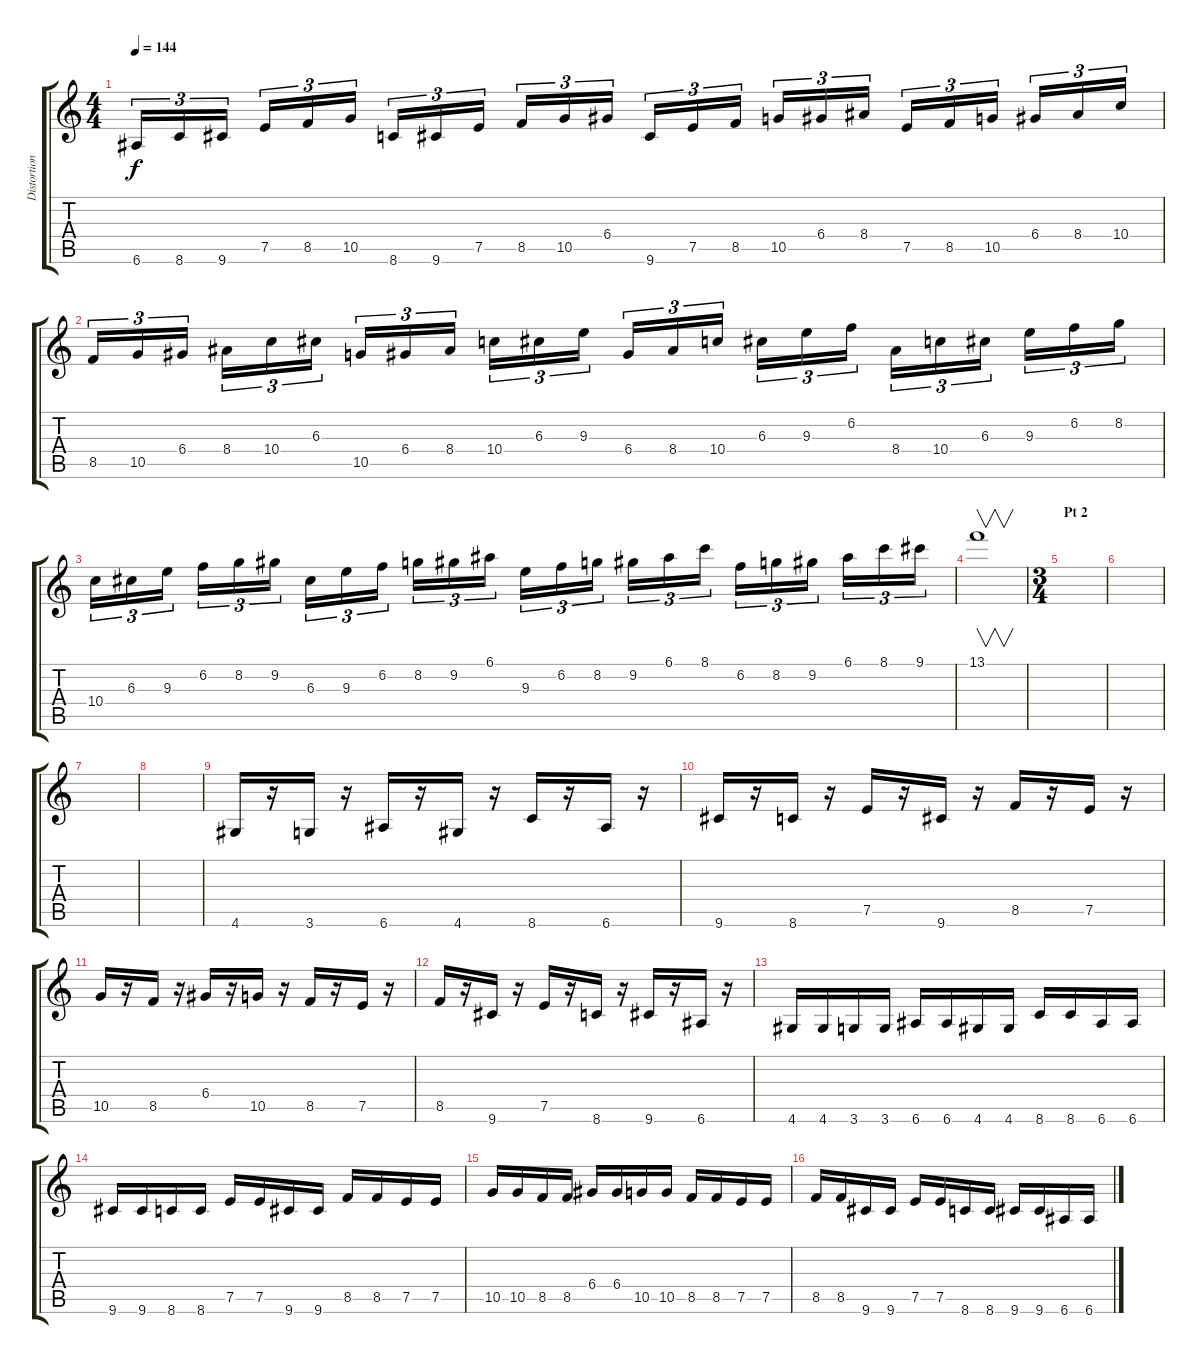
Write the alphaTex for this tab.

\track ("Distortion Guitar" "Distortion") {instrument distortionguitar}
\staff {score tabs}
\tuning (E4 B3 G3 D3 A2 E2) {hide}
\ts (4 4)
\tempo 144
\clef g2
\ks c
6.6.16{tu (3 2) dy f} 8.6.16{tu (3 2)} 9.6.16{tu (3 2)} 7.5.16{tu (3 2)} 8.5.16{tu (3 2)} 10.5.16{tu (3 2)} 8.6.16{tu (3 2)} 9.6.16{tu (3 2)} 7.5.16{tu (3 2)} 8.5.16{tu (3 2)} 10.5.16{tu (3 2)} 6.4.16{tu (3 2)} 9.6.16{tu (3 2)} 7.5.16{tu (3 2)} 8.5.16{tu (3 2)} 10.5.16{tu (3 2)} 6.4.16{tu (3 2)} 8.4.16{tu (3 2)} 7.5.16{tu (3 2)} 8.5.16{tu (3 2)} 10.5.16{tu (3 2)} 6.4.16{tu (3 2)} 8.4.16{tu (3 2)} 10.4.16{tu (3 2)} |
8.5.16{tu (3 2)} 10.5.16{tu (3 2)} 6.4.16{tu (3 2)} 8.4.16{tu (3 2)} 10.4.16{tu (3 2)} 6.3.16{tu (3 2)} 10.5.16{tu (3 2)} 6.4.16{tu (3 2)} 8.4.16{tu (3 2)} 10.4.16{tu (3 2)} 6.3.16{tu (3 2)} 9.3.16{tu (3 2)} 6.4.16{tu (3 2)} 8.4.16{tu (3 2)} 10.4.16{tu (3 2)} 6.3.16{tu (3 2)} 9.3.16{tu (3 2)} 6.2.16{tu (3 2)} 8.4.16{tu (3 2)} 10.4.16{tu (3 2)} 6.3.16{tu (3 2)} 9.3.16{tu (3 2)} 6.2.16{tu (3 2)} 8.2.16{tu (3 2)} |
10.4.16{tu (3 2)} 6.3.16{tu (3 2)} 9.3.16{tu (3 2)} 6.2.16{tu (3 2)} 8.2.16{tu (3 2)} 9.2.16{tu (3 2)} 6.3.16{tu (3 2)} 9.3.16{tu (3 2)} 6.2.16{tu (3 2)} 8.2.16{tu (3 2)} 9.2.16{tu (3 2)} 6.1.16{tu (3 2)} 9.3.16{tu (3 2)} 6.2.16{tu (3 2)} 8.2.16{tu (3 2)} 9.2.16{tu (3 2)} 6.1.16{tu (3 2)} 8.1.16{tu (3 2)} 6.2.16{tu (3 2)} 8.2.16{tu (3 2)} 9.2.16{tu (3 2)} 6.1.16{tu (3 2)} 8.1.16{tu (3 2)} 9.1.16{tu (3 2)} |
13.1.1{v} |
\ts (3 4)
\section ("" "Pt 2")
|
|
|
|
4.6.16 r.16 3.6.16 r.16 6.6.16 r.16 4.6.16 r.16 8.6.16 r.16 6.6.16 r.16 |
9.6.16 r.16 8.6.16 r.16 7.5.16 r.16 9.6.16 r.16 8.5.16 r.16 7.5.16 r.16 |
10.5.16 r.16 8.5.16 r.16 6.4.16 r.16 10.5.16 r.16 8.5.16 r.16 7.5.16 r.16 |
8.5.16 r.16 9.6.16 r.16 7.5.16 r.16 8.6.16 r.16 9.6.16 r.16 6.6.16 r.16 |
4.6.16 4.6.16 3.6.16 3.6.16 6.6.16 6.6.16 4.6.16 4.6.16 8.6.16 8.6.16 6.6.16 6.6.16 |
9.6.16 9.6.16 8.6.16 8.6.16 7.5.16 7.5.16 9.6.16 9.6.16 8.5.16 8.5.16 7.5.16 7.5.16 |
10.5.16 10.5.16 8.5.16 8.5.16 6.4.16 6.4.16 10.5.16 10.5.16 8.5.16 8.5.16 7.5.16 7.5.16 |
8.5.16 8.5.16 9.6.16 9.6.16 7.5.16 7.5.16 8.6.16 8.6.16 9.6.16 9.6.16 6.6.16 6.6.16
